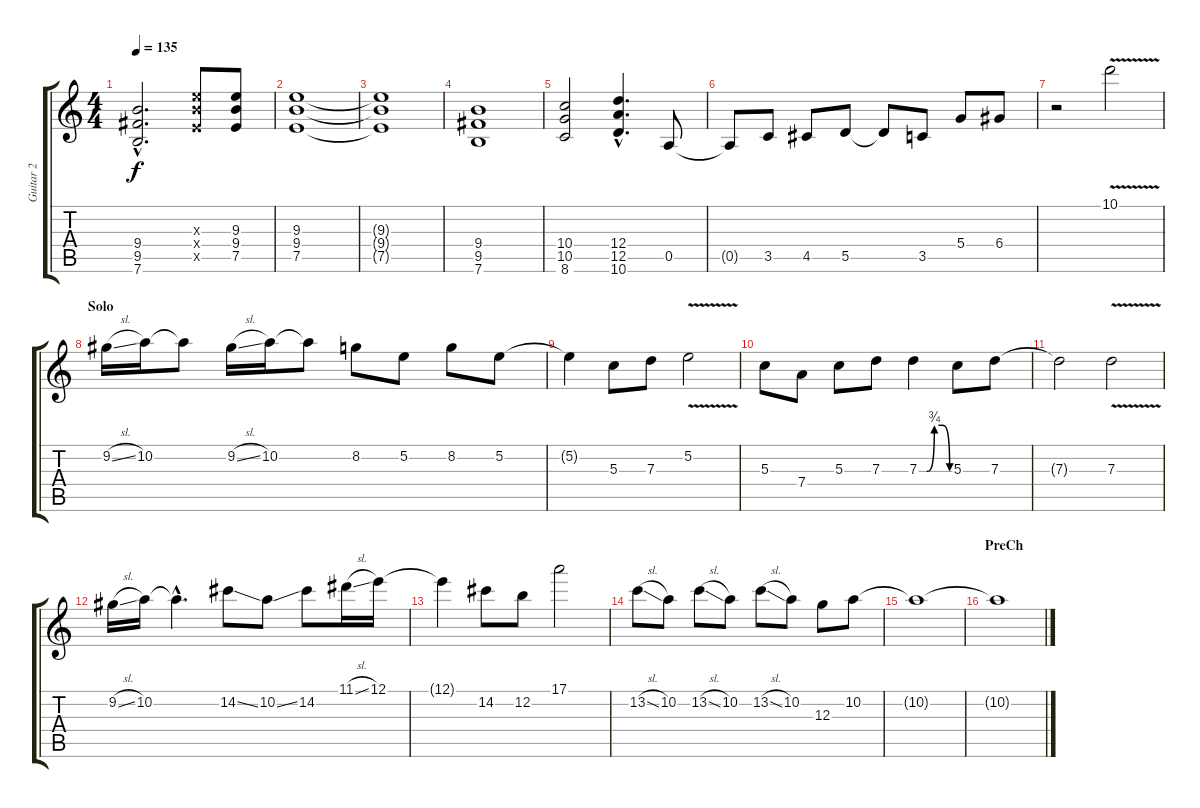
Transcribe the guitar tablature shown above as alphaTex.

\track ("Guitar 2" "Guitar 2") {instrument overdrivenguitar}
\staff {score tabs}
\tuning (E4 B3 G3 D3 A2 E2) {hide}
\ts (4 4)
\tempo 135
\clef g2
\ks c
(9.4{hac t} 9.5{hac t} 7.6{hac t}).2{d dy f} (9.3{x} 9.4{x} 7.5{x}).8 (9.3 9.4 7.5).8 |
(9.3 9.4 7.5).1 |
(9.3{t} 9.4{t} 7.5{t}).1 |
(9.4 9.5 7.6).1 |
(10.4 10.5 8.6).2 (12.4{hac} 12.5{hac} 10.6{hac}).4{d} 0.5.8 |
0.5{t}.8 3.5.8 4.5.8 5.5.8 5.5{t}.8 3.5.8 5.4.8 6.4.8 |
r.2{volume 10} 10.1{v}.2{volume 13} |
\section ("" "Solo")
9.2{sl}.16 10.2.16 10.2{t}.8 9.2{sl}.16 10.2.16 10.2{t}.8 8.2.8 5.2.8 8.2.8 5.2.8 |
5.2{t}.4 5.3.8 7.3.8 5.2{v}.2 |
5.3.8 7.4.8 5.3.8 7.3.8 7.3{be (custom 0 0 15 0 30 3 45 3 60 0)}.4 5.3.8 7.3.8 |
7.3{t}.2 7.3{v}.2 |
9.2{sl}.16 10.2.16 10.2{hac t}.4{d} 14.2{ss}.8 10.2{ss}.8 14.2.8 11.1{sl}.16 12.1.16 |
12.1{t}.4 14.2.8 12.2.8 17.1.2 |
13.2{sl}.8 10.2.8 13.2{sl}.8 10.2.8 13.2{sl}.8 10.2.8 12.3.8 10.2.8 |
10.2{t}.1 |
\section ("" "PreCh")
10.2{t}.1{volume 0}
